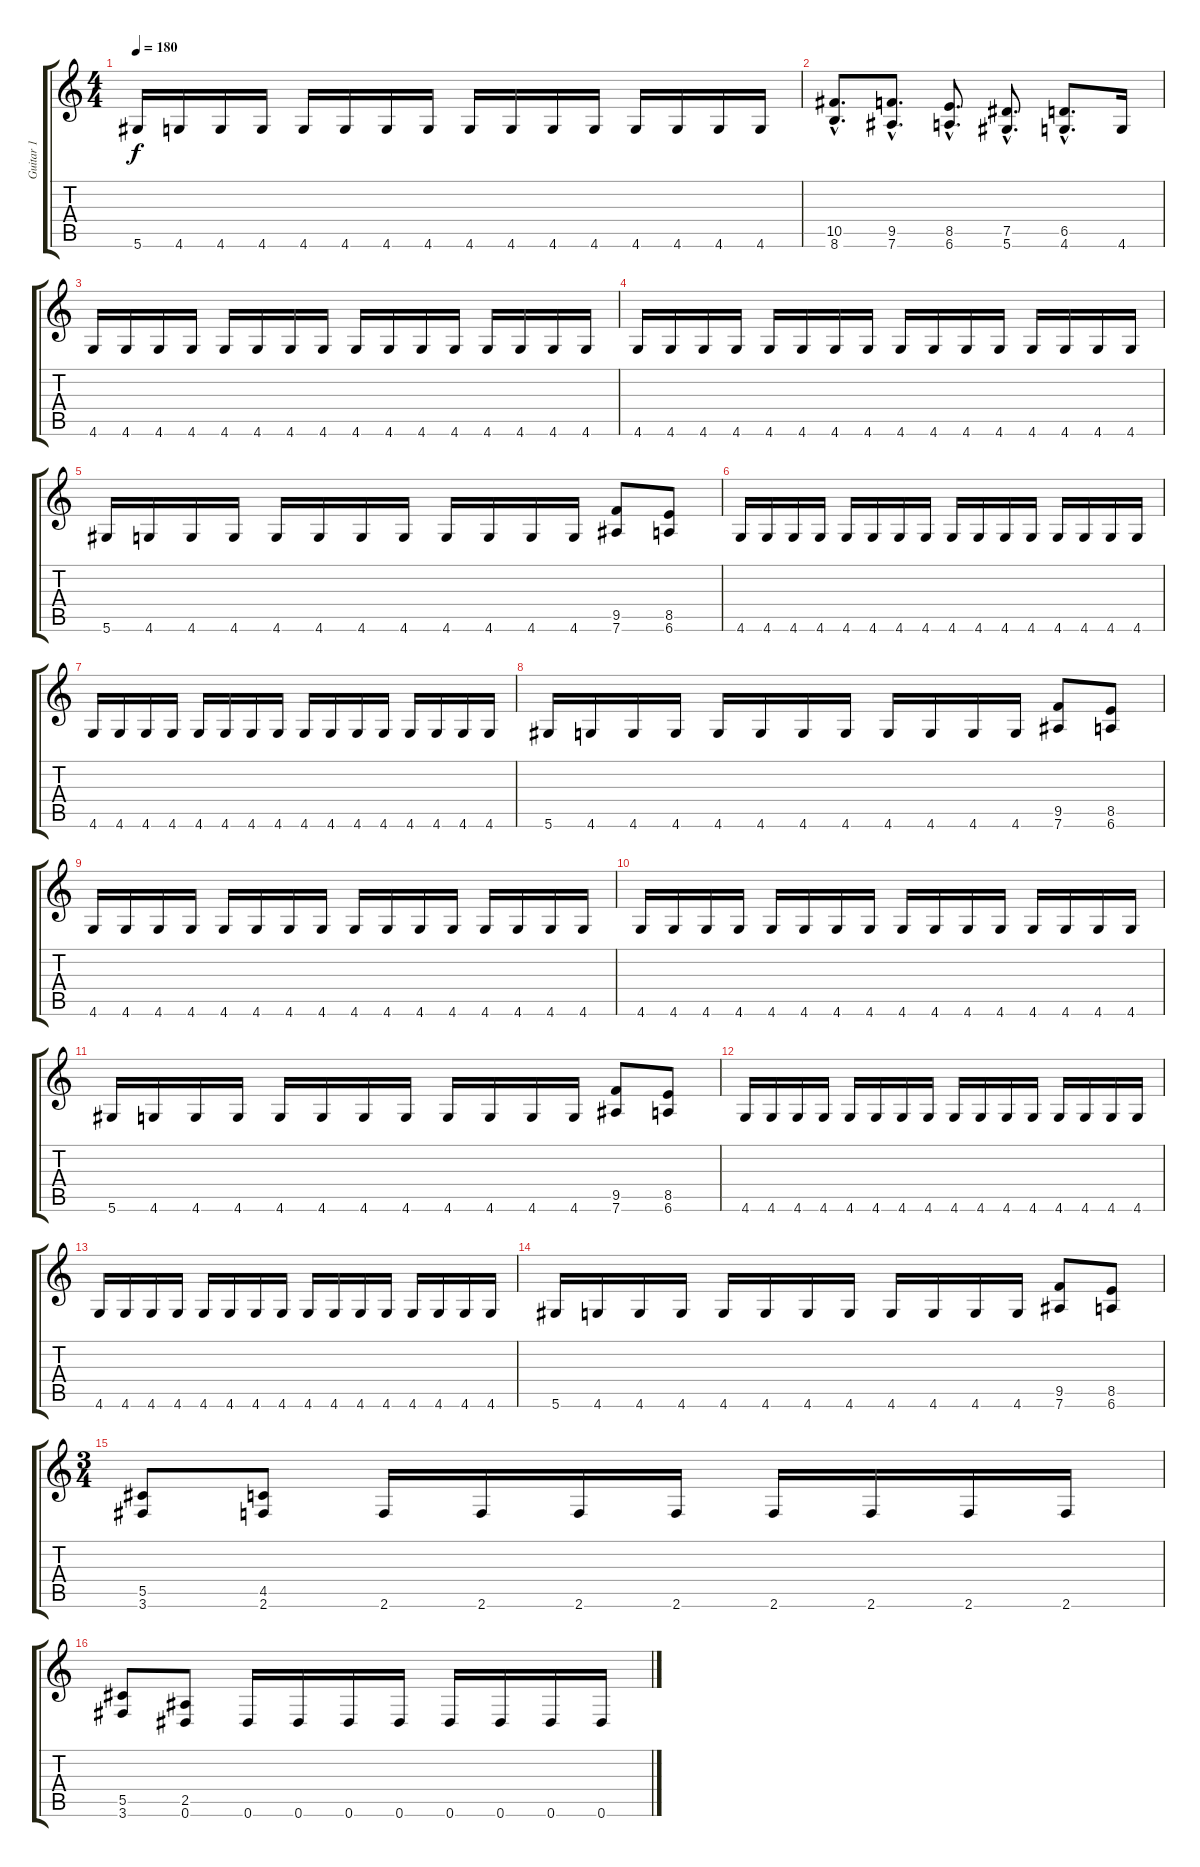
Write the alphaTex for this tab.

\track ("Guitar 1" "Guitar 1") {instrument distortionguitar}
\staff {score tabs}
\tuning (Eb4 Bb3 Gb3 Db3 Ab2 Eb2) {hide}
\ts (4 4)
\tempo 180
\clef g2
\ks c
5.6.16{dy f} 4.6.16 4.6.16 4.6.16 4.6.16 4.6.16 4.6.16 4.6.16 4.6.16 4.6.16 4.6.16 4.6.16 4.6.16 4.6.16 4.6.16 4.6.16 |
(10.5{hac} 8.6{hac}).8{d} (9.5{hac} 7.6{hac}).8{d} (8.5{hac} 6.6{hac}).8{d} (7.5{hac} 5.6{hac}).8{d} (6.5{hac} 4.6{hac}).8{d} 4.6.16 |
4.6.16 4.6.16 4.6.16 4.6.16 4.6.16 4.6.16 4.6.16 4.6.16 4.6.16 4.6.16 4.6.16 4.6.16 4.6.16 4.6.16 4.6.16 4.6.16 |
4.6.16 4.6.16 4.6.16 4.6.16 4.6.16 4.6.16 4.6.16 4.6.16 4.6.16 4.6.16 4.6.16 4.6.16 4.6.16 4.6.16 4.6.16 4.6.16 |
5.6.16 4.6.16 4.6.16 4.6.16 4.6.16 4.6.16 4.6.16 4.6.16 4.6.16 4.6.16 4.6.16 4.6.16 (9.5 7.6).8 (8.5 6.6).8 |
4.6.16 4.6.16 4.6.16 4.6.16 4.6.16 4.6.16 4.6.16 4.6.16 4.6.16 4.6.16 4.6.16 4.6.16 4.6.16 4.6.16 4.6.16 4.6.16 |
4.6.16 4.6.16 4.6.16 4.6.16 4.6.16 4.6.16 4.6.16 4.6.16 4.6.16 4.6.16 4.6.16 4.6.16 4.6.16 4.6.16 4.6.16 4.6.16 |
5.6.16 4.6.16 4.6.16 4.6.16 4.6.16 4.6.16 4.6.16 4.6.16 4.6.16 4.6.16 4.6.16 4.6.16 (9.5 7.6).8 (8.5 6.6).8 |
4.6.16 4.6.16 4.6.16 4.6.16 4.6.16 4.6.16 4.6.16 4.6.16 4.6.16 4.6.16 4.6.16 4.6.16 4.6.16 4.6.16 4.6.16 4.6.16 |
4.6.16 4.6.16 4.6.16 4.6.16 4.6.16 4.6.16 4.6.16 4.6.16 4.6.16 4.6.16 4.6.16 4.6.16 4.6.16 4.6.16 4.6.16 4.6.16 |
5.6.16 4.6.16 4.6.16 4.6.16 4.6.16 4.6.16 4.6.16 4.6.16 4.6.16 4.6.16 4.6.16 4.6.16 (9.5 7.6).8 (8.5 6.6).8 |
4.6.16 4.6.16 4.6.16 4.6.16 4.6.16 4.6.16 4.6.16 4.6.16 4.6.16 4.6.16 4.6.16 4.6.16 4.6.16 4.6.16 4.6.16 4.6.16 |
4.6.16 4.6.16 4.6.16 4.6.16 4.6.16 4.6.16 4.6.16 4.6.16 4.6.16 4.6.16 4.6.16 4.6.16 4.6.16 4.6.16 4.6.16 4.6.16 |
5.6.16 4.6.16 4.6.16 4.6.16 4.6.16 4.6.16 4.6.16 4.6.16 4.6.16 4.6.16 4.6.16 4.6.16 (9.5 7.6).8 (8.5 6.6).8 |
\ts (3 4)
(5.5 3.6).8 (4.5 2.6).8 2.6.16 2.6.16 2.6.16 2.6.16 2.6.16 2.6.16 2.6.16 2.6.16 |
(5.5 3.6).8 (2.5 0.6).8 0.6.16 0.6.16 0.6.16 0.6.16 0.6.16 0.6.16 0.6.16 0.6.16
